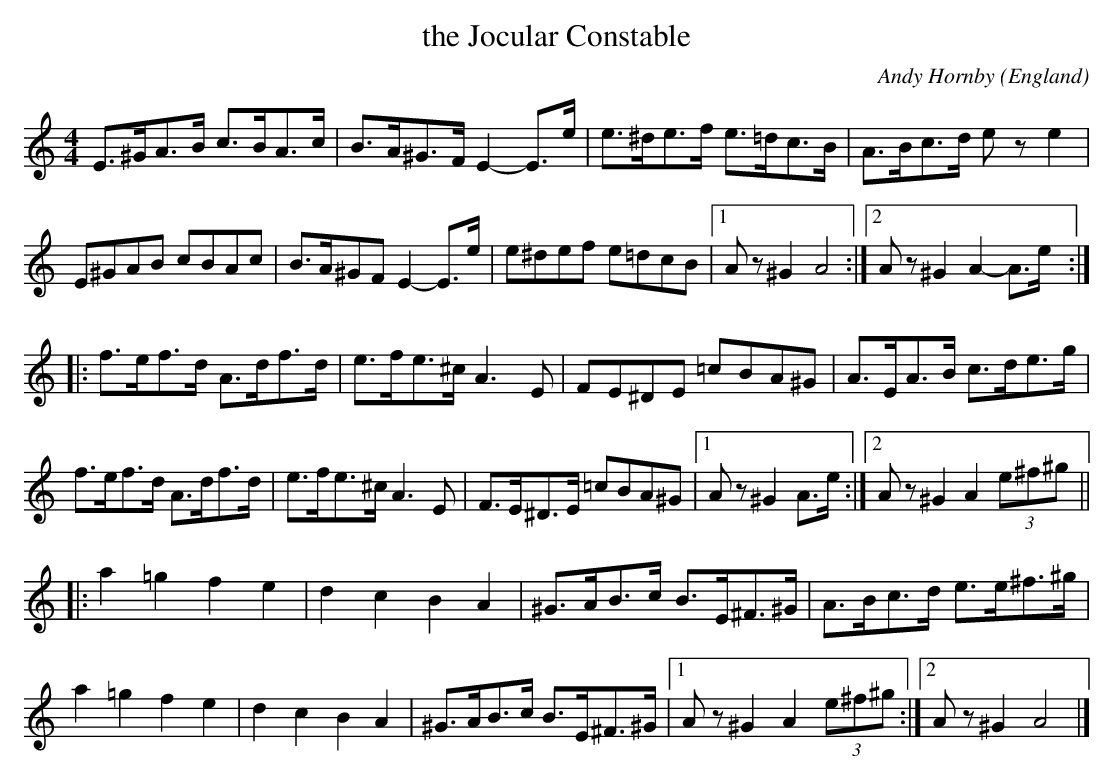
X:1
T:the Jocular Constable
C:Andy Hornby
M:4/4
O:England
K:A minor
E>^GA>B c>BA>c | B>A^G>F E2-E>e | \
e>^de>f e>=dc>B | A>Bc>d eze2 |
E^GAB cBAc |B>A^GF E2-E>e | \
e^def e=dcB |1 Az^G2A4 :|2 Az^G2A2-A>e:|
|:f>ef>d A>df>d | e>fe>^c A3E | \
FE^DE =cBA^G | A>EA>B c>de>g |
f>ef>d A>df>d | e>fe>^c A3E | \
F>E^D>E =cBA^G |1Az^G2A>e :|2 Az^G2A2 (3e^f^g ||
|:a2=g2f2e2 | d2c2B2A2 |\
^G>AB>c B>E^F>^G | A>Bc>d e>e^f>^g |
a2=g2f2e2 | d2c2B2A2 | \
^G>AB>c B>E^F>^G |1 Az^G2A2 (3e^f^g :|2Az^G2A4 |]
